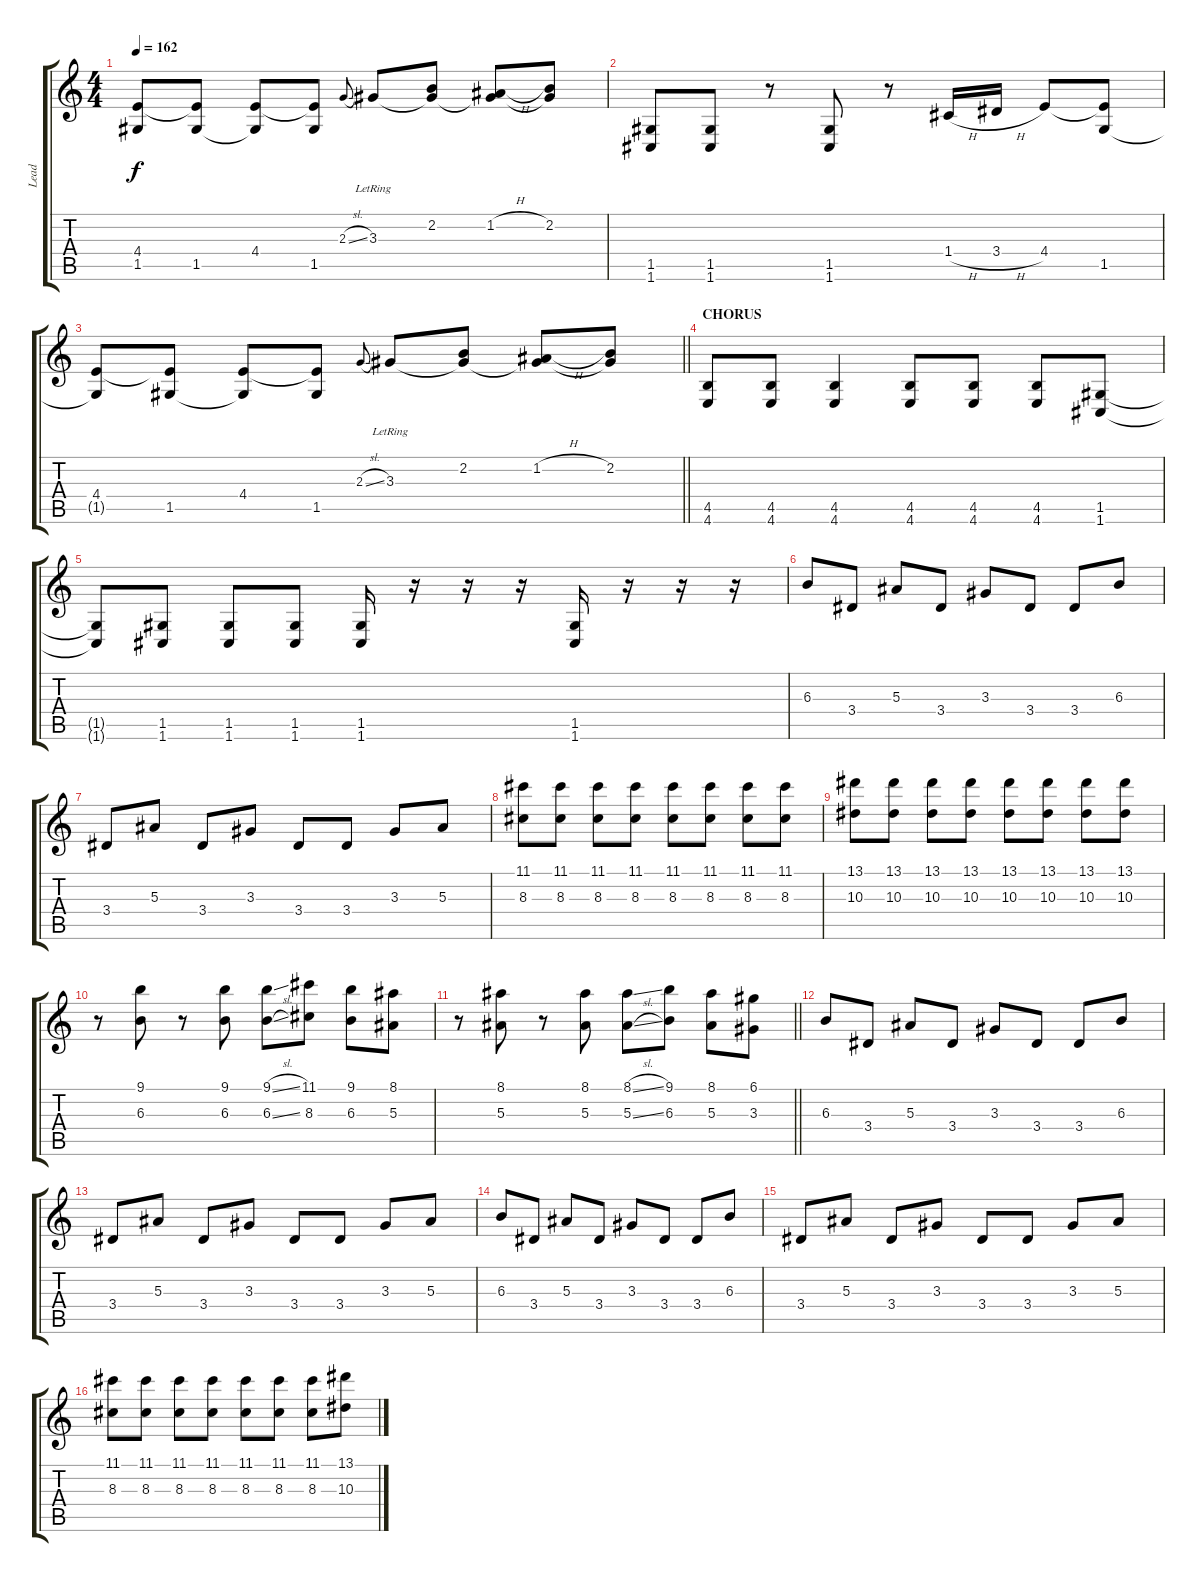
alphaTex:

\track ("Lead" "Lead") {instrument distortionguitar}
\staff {score tabs}
\tuning (D4 A3 F3 C3 G2 C2) {hide}
\ts (4 4)
\tempo 162
\clef g2
\ks c
(4.4 1.5{t}).8{dy f} (4.4{t} 1.5).8 (4.4 1.5{t}).8 (4.4{t} 1.5).8 2.3{sl}.8{gr onbeat} 3.3{lr}.8 (2.2 3.3{t}).8 (1.2{h} 3.3{t}).8 (2.2 3.3{t}).8 |
(1.5 1.6).8 (1.5 1.6).8 r.8 (1.5 1.6).8 r.8 1.4{h}.16 3.4{h}.16 4.4.8 (4.4{t} 1.5).8 |
\barLineRight lightlight
(4.4 1.5{t}).8 (4.4{t} 1.5).8 (4.4 1.5{t}).8 (4.4{t} 1.5).8 2.3{sl}.8{gr onbeat} 3.3{lr}.8 (2.2 3.3{t}).8 (1.2{h} 3.3{t}).8 (2.2 3.3{t}).8 |
\section ("" "CHORUS")
(4.5 4.6).8 (4.5 4.6).8 (4.5 4.6).4 (4.5 4.6).8 (4.5 4.6).8 (4.5 4.6).8 (1.5 1.6).8 |
(1.5{t} 1.6{t}).8 (1.5 1.6).8 (1.5 1.6).8 (1.5 1.6).8 (1.5 1.6).16 r.16 r.16 r.16 (1.5 1.6).16 r.16 r.16 r.16 |
6.3.8 3.4.8 5.3.8 3.4.8 3.3.8 3.4.8 3.4.8 6.3.8 |
3.4.8 5.3.8 3.4.8 3.3.8 3.4.8 3.4.8 3.3.8 5.3.8 |
(11.1 8.3).8 (11.1 8.3).8 (11.1 8.3).8 (11.1 8.3).8 (11.1 8.3).8 (11.1 8.3).8 (11.1 8.3).8 (11.1 8.3).8 |
(13.1 10.3).8 (13.1 10.3).8 (13.1 10.3).8 (13.1 10.3).8 (13.1 10.3).8 (13.1 10.3).8 (13.1 10.3).8 (13.1 10.3).8 |
r.8 (9.1 6.3).8 r.8 (9.1 6.3).8 (9.1{sl} 6.3{sl}).8 (11.1 8.3).8 (9.1 6.3).8 (8.1 5.3).8 |
\barLineRight lightlight
r.8 (8.1 5.3).8 r.8 (8.1 5.3).8 (8.1{sl} 5.3{sl}).8 (9.1 6.3).8 (8.1 5.3).8 (6.1 3.3).8 |
\section ("" "")
6.3.8 3.4.8 5.3.8 3.4.8 3.3.8 3.4.8 3.4.8 6.3.8 |
3.4.8 5.3.8 3.4.8 3.3.8 3.4.8 3.4.8 3.3.8 5.3.8 |
6.3.8 3.4.8 5.3.8 3.4.8 3.3.8 3.4.8 3.4.8 6.3.8 |
3.4.8 5.3.8 3.4.8 3.3.8 3.4.8 3.4.8 3.3.8 5.3.8 |
(11.1 8.3).8 (11.1 8.3).8 (11.1 8.3).8 (11.1 8.3).8 (11.1 8.3).8 (11.1 8.3).8 (11.1 8.3).8 (13.1 10.3).8
